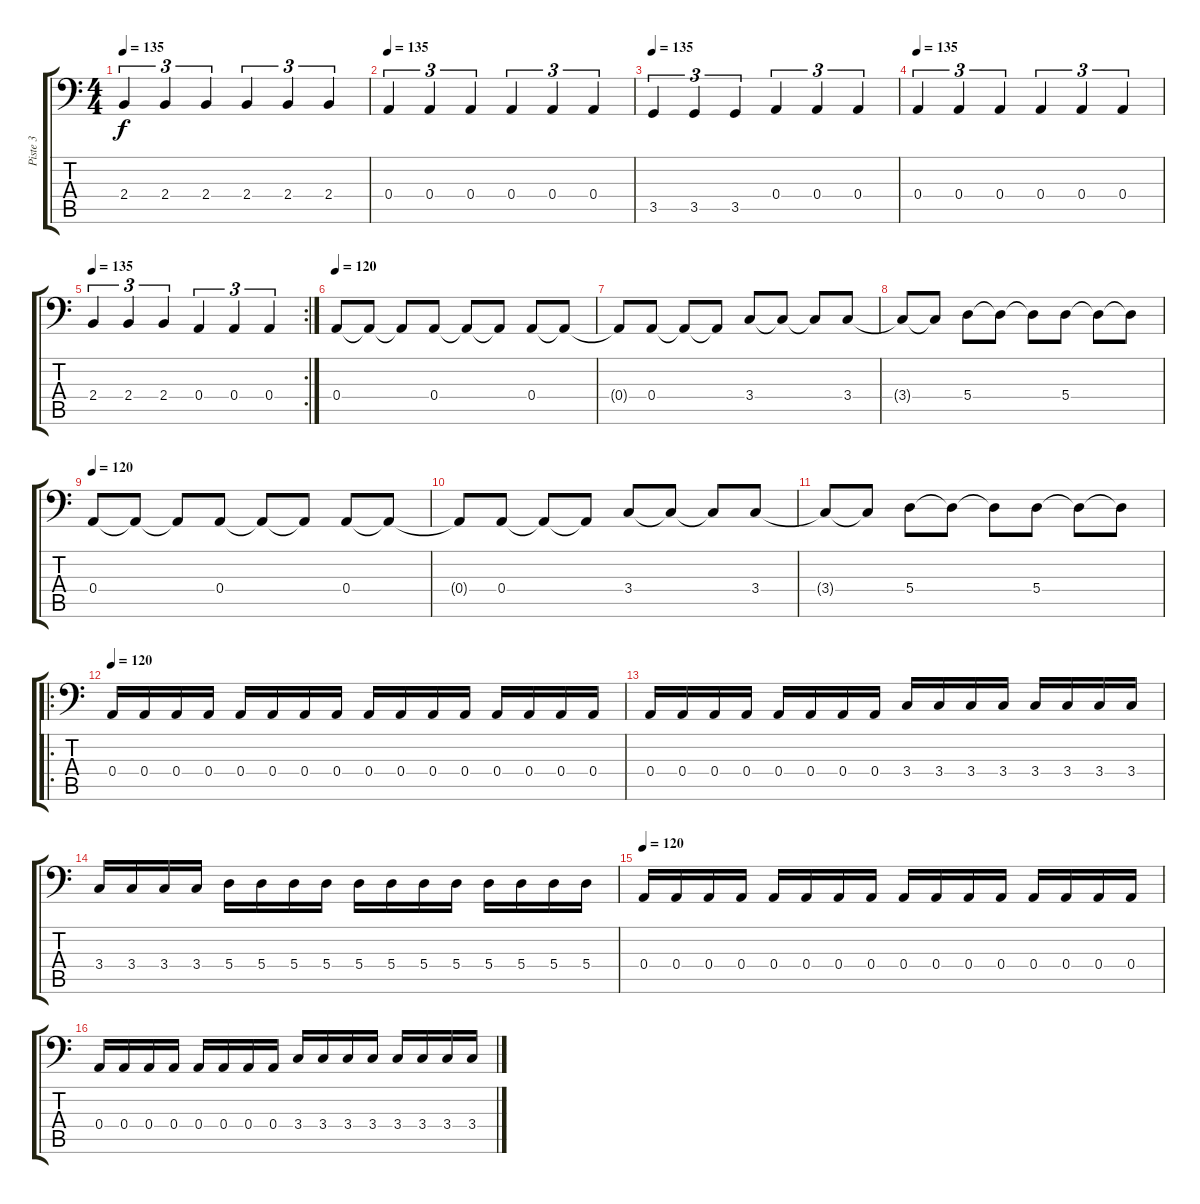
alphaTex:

\track ("Piste 3" "Piste 3") {instrument electricbassfinger}
\staff {score tabs}
\tuning (C3 G2 D2 A1 E1 B0) {hide}
\ts (4 4)
\tempo 135
\clef f4
\ks c
2.4.4{tu (3 2) dy f} 2.4.4{tu (3 2)} 2.4.4{tu (3 2)} 2.4.4{tu (3 2)} 2.4.4{tu (3 2)} 2.4.4{tu (3 2)} |
\tempo 135
0.4.4{tu (3 2)} 0.4.4{tu (3 2)} 0.4.4{tu (3 2)} 0.4.4{tu (3 2)} 0.4.4{tu (3 2)} 0.4.4{tu (3 2)} |
\tempo 135
3.5.4{tu (3 2)} 3.5.4{tu (3 2)} 3.5.4{tu (3 2)} 0.4.4{tu (3 2)} 0.4.4{tu (3 2)} 0.4.4{tu (3 2)} |
\tempo 135
0.4.4{tu (3 2)} 0.4.4{tu (3 2)} 0.4.4{tu (3 2)} 0.4.4{tu (3 2)} 0.4.4{tu (3 2)} 0.4.4{tu (3 2)} |
\rc 2
\tempo 135
2.4.4{tu (3 2)} 2.4.4{tu (3 2)} 2.4.4{tu (3 2)} 0.4.4{tu (3 2)} 0.4.4{tu (3 2)} 0.4.4{tu (3 2)} |
\tempo 120
0.4.8 0.4{t}.8 0.4{t}.8 0.4.8 0.4{t}.8 0.4{t}.8 0.4.8 0.4{t}.8 |
0.4{t}.8 0.4.8 0.4{t}.8 0.4{t}.8 3.4.8 3.4{t}.8 3.4{t}.8 3.4.8 |
3.4{t}.8 3.4{t}.8 5.4.8 5.4{t}.8 5.4{t}.8 5.4.8 5.4{t}.8 5.4{t}.8 |
\tempo 120
0.4.8 0.4{t}.8 0.4{t}.8 0.4.8 0.4{t}.8 0.4{t}.8 0.4.8 0.4{t}.8 |
0.4{t}.8 0.4.8 0.4{t}.8 0.4{t}.8 3.4.8 3.4{t}.8 3.4{t}.8 3.4.8 |
3.4{t}.8 3.4{t}.8 5.4.8 5.4{t}.8 5.4{t}.8 5.4.8 5.4{t}.8 5.4{t}.8 |
\ro
\tempo 120
0.4.16 0.4.16 0.4.16 0.4.16 0.4.16 0.4.16 0.4.16 0.4.16 0.4.16 0.4.16 0.4.16 0.4.16 0.4.16 0.4.16 0.4.16 0.4.16 |
0.4.16 0.4.16 0.4.16 0.4.16 0.4.16 0.4.16 0.4.16 0.4.16 3.4.16 3.4.16 3.4.16 3.4.16 3.4.16 3.4.16 3.4.16 3.4.16 |
3.4.16 3.4.16 3.4.16 3.4.16 5.4.16 5.4.16 5.4.16 5.4.16 5.4.16 5.4.16 5.4.16 5.4.16 5.4.16 5.4.16 5.4.16 5.4.16 |
\tempo 120
0.4.16 0.4.16 0.4.16 0.4.16 0.4.16 0.4.16 0.4.16 0.4.16 0.4.16 0.4.16 0.4.16 0.4.16 0.4.16 0.4.16 0.4.16 0.4.16 |
0.4.16 0.4.16 0.4.16 0.4.16 0.4.16 0.4.16 0.4.16 0.4.16 3.4.16 3.4.16 3.4.16 3.4.16 3.4.16 3.4.16 3.4.16 3.4.16
